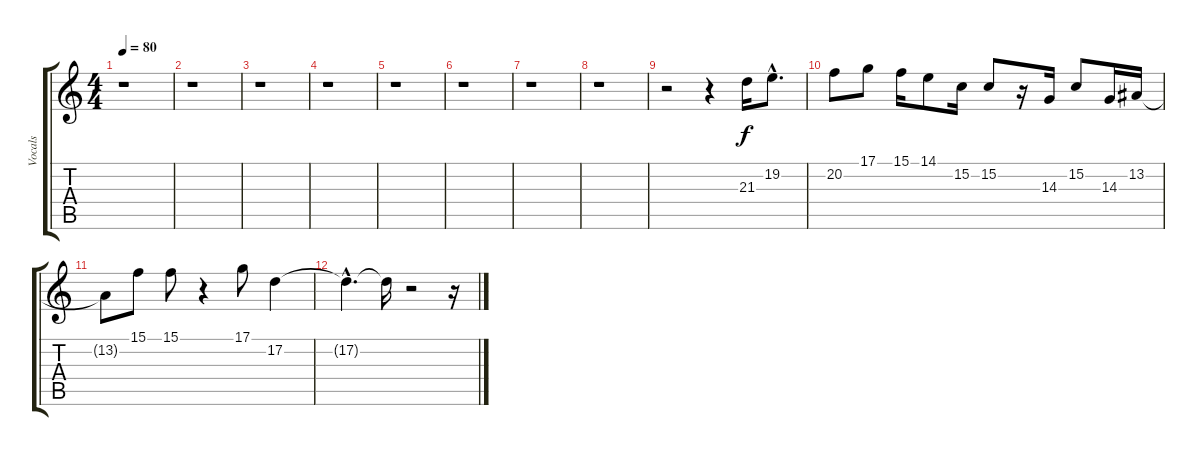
\track ("Vocals" "Vocals") {instrument voiceoohs}
\staff {score tabs}
\tuning (D4 A3 F3 C3 G2 D2) {hide}
\ts (4 4)
\tempo 80
\clef g2
\ks c
r.1{dy f} |
r.1 |
r.1 |
r.1 |
r.1 |
r.1 |
r.1 |
r.1 |
r.2 r.4 21.3.16 19.2{hac}.8{d} |
20.2.8 17.1.8 15.1.16 14.1.8 15.2.16 15.2.8 r.16 14.3.16 15.2.8 14.3.16 13.2.16 |
13.2{t}.8 15.1.8 15.1.8 r.4 17.1.8 17.2.4 |
17.2{hac t}.4{d} 17.2{t}.16 r.2 r.16
